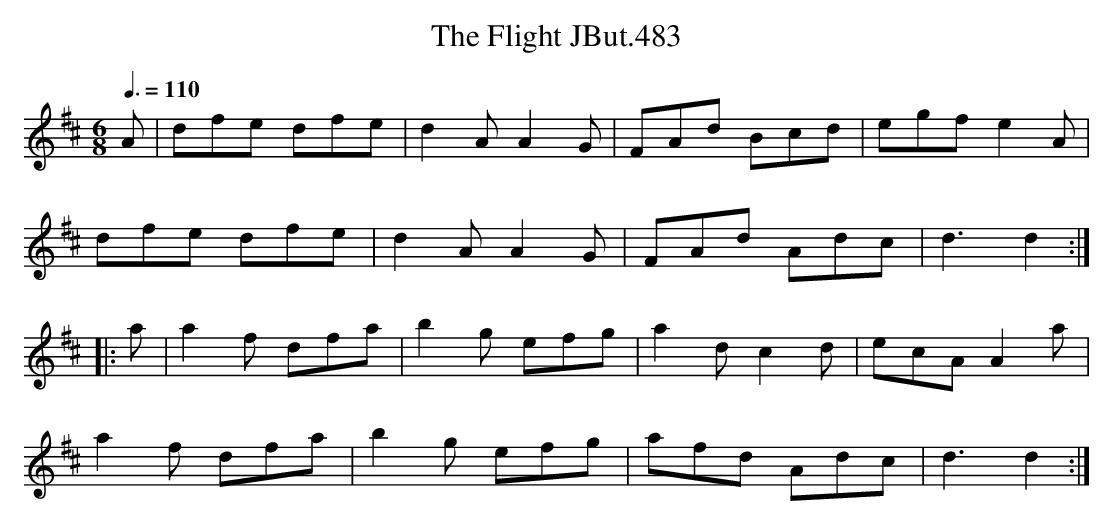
X:1
T:Flight JBut.483, The
M:6/8
L:1/8
Q:3/8=110
K:D
A|dfe dfe|d2AA2G|FAd Bcd|egf e2A|
dfe dfe|d2AA2G|FAd Adc|d3d2:|
|:a|a2f dfa|b2g efg|a2dc2d|ecAA2a|
a2f dfa|b2g efg|afd Adc|d3d2:|
